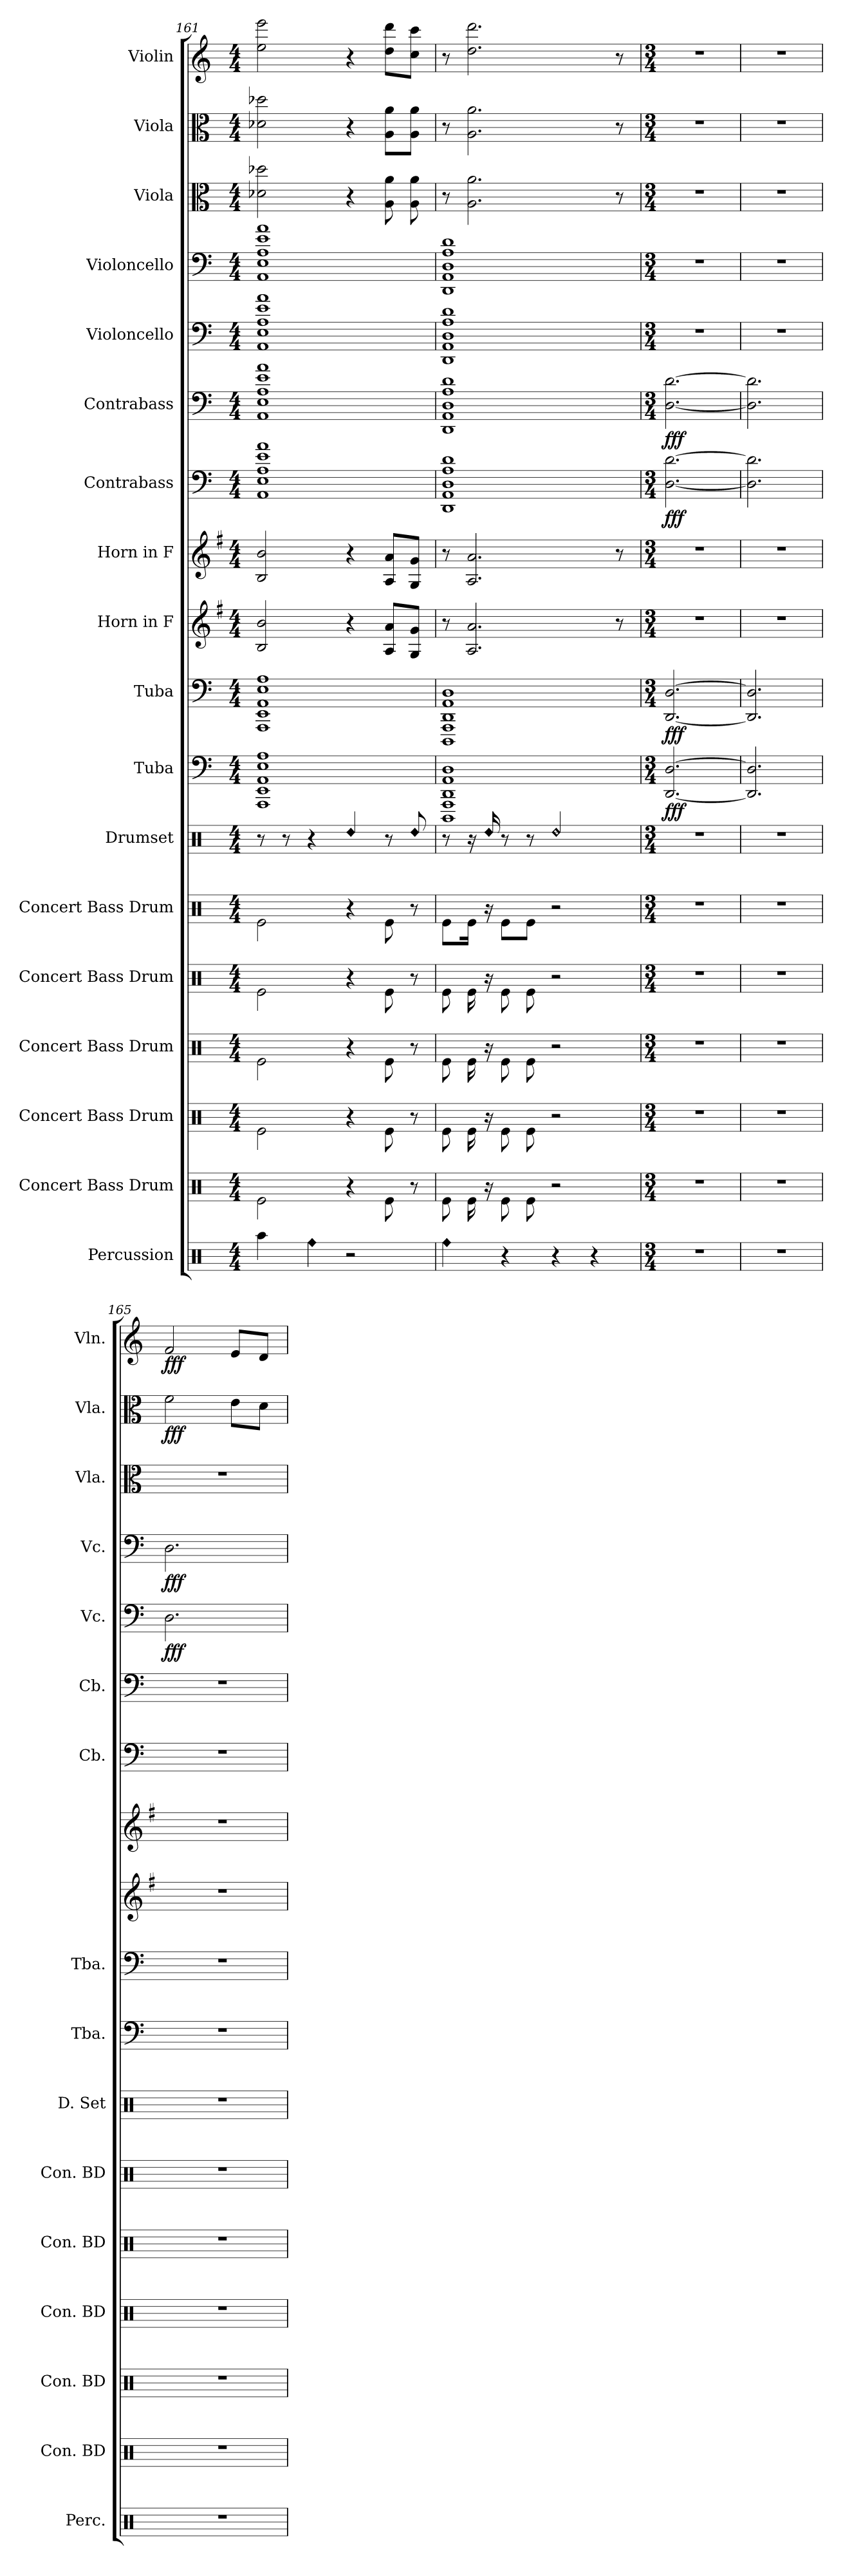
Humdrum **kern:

**kern	**kern	**kern	**kern	**kern	**kern	**kern	**kern	**dynam	**kern	**dynam	**kern	**kern	**kern	**dynam	**kern	**dynam	**kern	**dynam	**kern	**dynam	**kern	**kern	**dynam	**kern	**dynam
*part18	*part17	*part16	*part15	*part14	*part13	*part12	*part11	*part11	*part10	*part10	*part9	*part8	*part7	*part7	*part6	*part6	*part5	*part5	*part4	*part4	*part3	*part2	*part2	*part1	*part1
*staff18	*staff17	*staff16	*staff15	*staff14	*staff13	*staff12	*staff11	*staff11	*staff10	*staff10	*staff9	*staff8	*staff7	*staff7	*staff6	*staff6	*staff5	*staff5	*staff4	*staff4	*staff3	*staff2	*staff2	*staff1	*staff1
*I"Percussion	*I"Concert Bass Drum	*I"Concert Bass Drum	*I"Concert Bass Drum	*I"Concert Bass Drum	*I"Concert Bass Drum	*I"Drumset	*I"Tuba	*	*I"Tuba	*	*I"Horn in F	*I"Horn in F	*I"Contrabass	*	*I"Contrabass	*	*I"Violoncello	*	*I"Violoncello	*	*I"Viola	*I"Viola	*	*I"Violin	*
*I'Perc.	*I'Con. BD	*I'Con. BD	*I'Con. BD	*I'Con. BD	*I'Con. BD	*I'D. Set	*I'Tba.	*	*I'Tba.	*	*	*	*I'Cb.	*	*I'Cb.	*	*I'Vc.	*	*I'Vc.	*	*I'Vla.	*I'Vla.	*	*I'Vln.	*
*clefX	*clefX	*clefX	*clefX	*clefX	*clefX	*clefX	*clefF4	*	*clefF4	*	*clefG2	*clefG2	*clefF4	*	*clefF4	*	*clefF4	*	*clefF4	*	*clefC3	*clefC3	*	*clefG2	*
*	*	*	*	*	*	*	*	*	*	*	*ITrd4c7	*ITrd4c7	*ITrd7c12	*	*ITrd7c12	*	*	*	*	*	*	*	*	*	*
*k[]	*k[]	*k[]	*k[]	*k[]	*k[]	*k[]	*k[]	*	*k[]	*	*k[]	*k[]	*k[]	*	*k[]	*	*k[]	*	*k[]	*	*k[]	*k[]	*	*k[]	*
*M4/4	*M4/4	*M4/4	*M4/4	*M4/4	*M4/4	*M4/4	*M4/4	*	*M4/4	*	*M4/4	*M4/4	*M4/4	*	*M4/4	*	*M4/4	*	*M4/4	*	*M4/4	*M4/4	*	*M4/4	*
=161	=161	=161	=161	=161	=161	=161	=161	=161	=161	=161	=161	=161	=161	=161	=161	=161	=161	=161	=161	=161	=161	=161	=161	=161	=161
4Raa\	2Re\	2Re\	2Re\	2Re\	2Re\	8r	1AAA 1EE 1AA 1E 1A	.	1AAA 1EE 1AA 1E 1A	.	2E/ 2e/	2E/ 2e/	1AAA 1EE 1AA 1E 1A	.	1AAA 1EE 1AA 1E 1A	.	1AA 1E 1A 1e 1a	.	1AA 1E 1A 1e 1a	.	2d-X\ 2dd-X\	2d-X\ 2dd-X\	.	2ee\ 2eee\	.
.	.	.	.	.	.	8r	.	.	.	.	.	.	.	.	.	.	.	.	.	.	.	.	.	.	.
!LO:N:head=diamond	!	!	!	!	!	!	!	!	!	!	!	!	!	!	!	!	!	!	!	!	!	!	!	!	!
4Rff\	.	.	.	.	.	4r	.	.	.	.	.	.	.	.	.	.	.	.	.	.	.	.	.	.	.
!	!	!	!	!	!	!LO:N:head=diamond	!	!	!	!	!	!	!	!	!	!	!	!	!	!	!	!	!	!	!
2r	4r	4r	4r	4r	4r	4Rdd/	.	.	.	.	4r	4r	.	.	.	.	.	.	.	.	4r	4r	.	4r	.
.	8Re\	8Re\	8Re\	8Re\	8Re\	8r	.	.	.	.	8D/ 8d/L	8D/ 8d/L	.	.	.	.	.	.	.	.	8A\ 8a\	8A\ 8a\L	.	8dd\ 8ddd\L	.
!	!	!	!	!	!	!LO:N:head=diamond	!	!	!	!	!	!	!	!	!	!	!	!	!	!	!	!	!	!	!
.	8r	8r	8r	8r	8r	8Rdd/	.	.	.	.	8C/ 8c/J	8C/ 8c/J	.	.	.	.	.	.	.	.	8A\ 8a\	8A\ 8a\J	.	8cc\ 8ccc\J	.
=162	=162	=162	=162	=162	=162	=162	=162	=162	=162	=162	=162	=162	=162	=162	=162	=162	=162	=162	=162	=162	=162	=162	=162	=162	=162
!LO:N:head=diamond	!	!	!	!	!	!	!	!	!	!	!	!	!	!	!	!	!	!	!	!	!	!	!	!	!
4Rff\	8Re\	8Re\	8Re\	8Re\	8Re\L	8r	1DDD 1AAA 1DD 1AA 1D	.	1DDD 1AAA 1DD 1AA 1D	.	8r	8r	1DDD 1AAA 1DD 1AA 1D	.	1DDD 1AAA 1DD 1AA 1D	.	1DD 1AA 1D 1A 1d	.	1DD 1AA 1D 1A 1d	.	8r	8r	.	8r	.
.	16Re\	16Re\	16Re\	16Re\	16Re\Jk	16r	.	.	.	.	2.D/ 2.d/	2.D/ 2.d/	.	.	.	.	.	.	.	.	2.A\ 2.a\	2.A\ 2.a\	.	2.dd\ 2.ddd\	.
!	!	!	!	!	!	!LO:N:head=diamond	!	!	!	!	!	!	!	!	!	!	!	!	!	!	!	!	!	!	!
.	16r	16r	16r	16r	16r	16Rdd/	.	.	.	.	.	.	.	.	.	.	.	.	.	.	.	.	.	.	.
4r	8Re\	8Re\	8Re\	8Re\	8Re\L	8r	.	.	.	.	.	.	.	.	.	.	.	.	.	.	.	.	.	.	.
.	8Re\	8Re\	8Re\	8Re\	8Re\J	8r	.	.	.	.	.	.	.	.	.	.	.	.	.	.	.	.	.	.	.
!	!	!	!	!	!	!LO:N:head=diamond	!	!	!	!	!	!	!	!	!	!	!	!	!	!	!	!	!	!	!
4r	2r	2r	2r	2r	2r	2Rdd/	.	.	.	.	.	.	.	.	.	.	.	.	.	.	.	.	.	.	.
4r	.	.	.	.	.	.	.	.	.	.	.	.	.	.	.	.	.	.	.	.	.	.	.	.	.
.	.	.	.	.	.	.	.	.	.	.	8r	8r	.	.	.	.	.	.	.	.	8r	8r	.	8r	.
=163	=163	=163	=163	=163	=163	=163	=163	=163	=163	=163	=163	=163	=163	=163	=163	=163	=163	=163	=163	=163	=163	=163	=163	=163	=163
*M3/4	*M3/4	*M3/4	*M3/4	*M3/4	*M3/4	*M3/4	*M3/4	*	*M3/4	*	*M3/4	*M3/4	*M3/4	*	*M3/4	*	*M3/4	*	*M3/4	*	*M3/4	*M3/4	*	*M3/4	*
!	!	!	!	!	!	!	!	!LO:DY:b	!	!LO:DY:b	!	!	!	!LO:DY:b	!	!LO:DY:b	!	!	!	!	!	!	!	!	!
2.r	2.r	2.r	2.r	2.r	2.r	2.r	[2.DD/ [2.D/	fff	[2.DD/ [2.D/	fff	2.r	2.r	[2.DD\ [2.D\	fff	[2.DD\ [2.D\	fff	2.r	.	2.r	.	2.r	2.r	.	2.r	.
=164	=164	=164	=164	=164	=164	=164	=164	=164	=164	=164	=164	=164	=164	=164	=164	=164	=164	=164	=164	=164	=164	=164	=164	=164	=164
2.r	2.r	2.r	2.r	2.r	2.r	2.r	2.DD/] 2.D/]	.	2.DD/] 2.D/]	.	2.r	2.r	2.DD\] 2.D\]	.	2.DD\] 2.D\]	.	2.r	.	2.r	.	2.r	2.r	.	2.r	.
=165	=165	=165	=165	=165	=165	=165	=165	=165	=165	=165	=165	=165	=165	=165	=165	=165	=165	=165	=165	=165	=165	=165	=165	=165	=165
!	!	!	!	!	!	!	!	!	!	!	!	!	!	!	!	!	!	!LO:DY:b	!	!LO:DY:b	!	!	!LO:DY:b	!	!LO:DY:b
2.r	2.r	2.r	2.r	2.r	2.r	2.r	2.r	.	2.r	.	2.r	2.r	2.r	.	2.r	.	2.D\	fff	2.D\	fff	2.r	2f\	fff	2f/	fff
.	.	.	.	.	.	.	.	.	.	.	.	.	.	.	.	.	.	.	.	.	.	8e\L	.	8e/L	.
.	.	.	.	.	.	.	.	.	.	.	.	.	.	.	.	.	.	.	.	.	.	8d\J	.	8d/J	.
=	=	=	=	=	=	=	=	=	=	=	=	=	=	=	=	=	=	=	=	=	=	=	=	=	=
*-	*-	*-	*-	*-	*-	*-	*-	*-	*-	*-	*-	*-	*-	*-	*-	*-	*-	*-	*-	*-	*-	*-	*-	*-	*-
